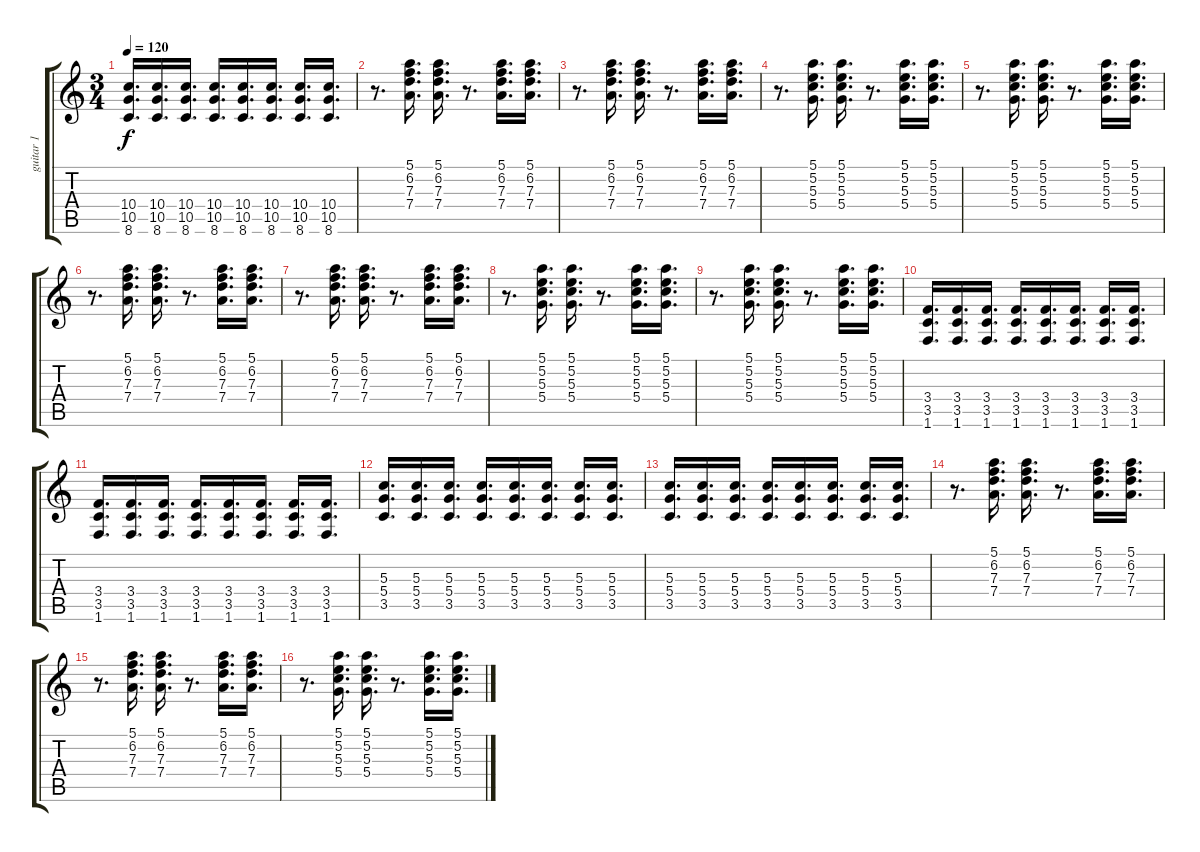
\track ("guitar 1" "guitar 1") {instrument overdrivenguitar}
\staff {score tabs}
\tuning (E4 B3 G3 D3 A2 E2) {hide}
\ts (3 4)
\tempo 120
\clef g2
\ks c
(10.4 10.5 8.6).16{d dy f} (10.4 10.5 8.6).16{d} (10.4 10.5 8.6).16{d} (10.4 10.5 8.6).16{d} (10.4 10.5 8.6).16{d} (10.4 10.5 8.6).16{d} (10.4 10.5 8.6).16{d} (10.4 10.5 8.6).16{d} |
r.8{d} (5.1 6.2 7.3 7.4).16{d} (5.1 6.2 7.3 7.4).16{d} r.8{d} (5.1 6.2 7.3 7.4).16{d} (5.1 6.2 7.3 7.4).16{d} |
r.8{d} (5.1 6.2 7.3 7.4).16{d} (5.1 6.2 7.3 7.4).16{d} r.8{d} (5.1 6.2 7.3 7.4).16{d} (5.1 6.2 7.3 7.4).16{d} |
r.8{d} (5.1 5.2 5.3 5.4).16{d} (5.1 5.2 5.3 5.4).16{d} r.8{d} (5.1 5.2 5.3 5.4).16{d} (5.1 5.2 5.3 5.4).16{d} |
r.8{d} (5.1 5.2 5.3 5.4).16{d} (5.1 5.2 5.3 5.4).16{d} r.8{d} (5.1 5.2 5.3 5.4).16{d} (5.1 5.2 5.3 5.4).16{d} |
r.8{d} (5.1 6.2 7.3 7.4).16{d} (5.1 6.2 7.3 7.4).16{d} r.8{d} (5.1 6.2 7.3 7.4).16{d} (5.1 6.2 7.3 7.4).16{d} |
r.8{d} (5.1 6.2 7.3 7.4).16{d} (5.1 6.2 7.3 7.4).16{d} r.8{d} (5.1 6.2 7.3 7.4).16{d} (5.1 6.2 7.3 7.4).16{d} |
r.8{d} (5.1 5.2 5.3 5.4).16{d} (5.1 5.2 5.3 5.4).16{d} r.8{d} (5.1 5.2 5.3 5.4).16{d} (5.1 5.2 5.3 5.4).16{d} |
r.8{d} (5.1 5.2 5.3 5.4).16{d} (5.1 5.2 5.3 5.4).16{d} r.8{d} (5.1 5.2 5.3 5.4).16{d} (5.1 5.2 5.3 5.4).16{d} |
(3.4 3.5 1.6).16{d} (3.4 3.5 1.6).16{d} (3.4 3.5 1.6).16{d} (3.4 3.5 1.6).16{d} (3.4 3.5 1.6).16{d} (3.4 3.5 1.6).16{d} (3.4 3.5 1.6).16{d} (3.4 3.5 1.6).16{d} |
(3.4 3.5 1.6).16{d} (3.4 3.5 1.6).16{d} (3.4 3.5 1.6).16{d} (3.4 3.5 1.6).16{d} (3.4 3.5 1.6).16{d} (3.4 3.5 1.6).16{d} (3.4 3.5 1.6).16{d} (3.4 3.5 1.6).16{d} |
(5.3 5.4 3.5).16{d} (5.3 5.4 3.5).16{d} (5.3 5.4 3.5).16{d} (5.3 5.4 3.5).16{d} (5.3 5.4 3.5).16{d} (5.3 5.4 3.5).16{d} (5.3 5.4 3.5).16{d} (5.3 5.4 3.5).16{d} |
(5.3 5.4 3.5).16{d} (5.3 5.4 3.5).16{d} (5.3 5.4 3.5).16{d} (5.3 5.4 3.5).16{d} (5.3 5.4 3.5).16{d} (5.3 5.4 3.5).16{d} (5.3 5.4 3.5).16{d} (5.3 5.4 3.5).16{d} |
r.8{d} (5.1 6.2 7.3 7.4).16{d} (5.1 6.2 7.3 7.4).16{d} r.8{d} (5.1 6.2 7.3 7.4).16{d} (5.1 6.2 7.3 7.4).16{d} |
r.8{d} (5.1 6.2 7.3 7.4).16{d} (5.1 6.2 7.3 7.4).16{d} r.8{d} (5.1 6.2 7.3 7.4).16{d} (5.1 6.2 7.3 7.4).16{d} |
r.8{d} (5.1 5.2 5.3 5.4).16{d} (5.1 5.2 5.3 5.4).16{d} r.8{d} (5.1 5.2 5.3 5.4).16{d} (5.1 5.2 5.3 5.4).16{d}
